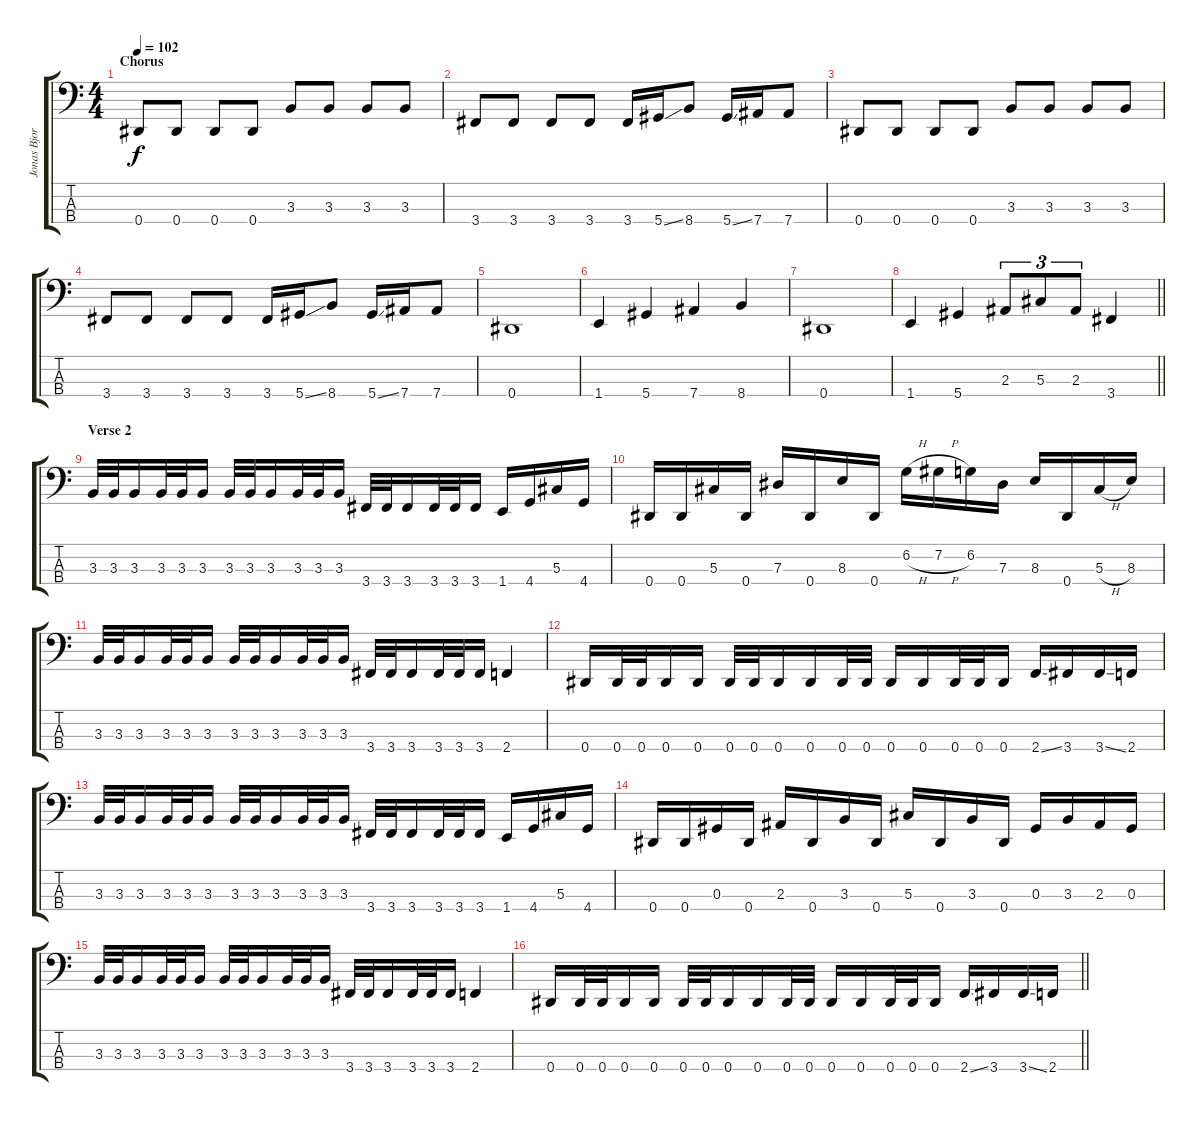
\track ("Jonas Bjorler" "Jonas Bjor") {instrument electricbassfinger}
\staff {score tabs}
\tuning (Gb2 Db2 Ab1 Eb1) {hide}
\ts (4 4)
\section ("" "Chorus")
\tempo 102
\clef f4
\ks c
0.4.8{dy f} 0.4.8 0.4.8 0.4.8 3.3.8 3.3.8 3.3.8 3.3.8 |
3.4.8 3.4.8 3.4.8 3.4.8 3.4.16 5.4{ss}.16 8.4.8 5.4{ss}.16 7.4.16 7.4.8 |
0.4.8 0.4.8 0.4.8 0.4.8 3.3.8 3.3.8 3.3.8 3.3.8 |
3.4.8 3.4.8 3.4.8 3.4.8 3.4.16 5.4{ss}.16 8.4.8 5.4{ss}.16 7.4.16 7.4.8 |
0.4.1 |
1.4.4 5.4.4 7.4.4 8.4.4 |
0.4.1 |
\barLineRight lightlight
1.4.4 5.4.4 2.3.8{tu (3 2)} 5.3.8{tu (3 2)} 2.3.8{tu (3 2)} 3.4.4 |
\section ("" "Verse 2")
3.3.32 3.3.32 3.3.16 3.3.32 3.3.32 3.3.16 3.3.32 3.3.32 3.3.16 3.3.32 3.3.32 3.3.16 3.4.32 3.4.32 3.4.16 3.4.32 3.4.32 3.4.16 1.4.16 4.4.16 5.3.16 4.4.16 |
0.4.16 0.4.16 5.3.16 0.4.16 7.3.16 0.4.16 8.3.16 0.4.16 6.2{h}.16 7.2{h}.16 6.2.16 7.3.16 8.3.16 0.4.16 5.3{h}.16 8.3.16 |
3.3.32 3.3.32 3.3.16 3.3.32 3.3.32 3.3.16 3.3.32 3.3.32 3.3.16 3.3.32 3.3.32 3.3.16 3.4.32 3.4.32 3.4.16 3.4.32 3.4.32 3.4.16 2.4.4 |
0.4.16 0.4.32 0.4.32 0.4.16 0.4.16 0.4.32 0.4.32 0.4.16 0.4.16 0.4.32 0.4.32 0.4.16 0.4.16 0.4.32 0.4.32 0.4.16 2.4{ss}.16 3.4.16 3.4{ss}.16 2.4.16 |
3.3.32 3.3.32 3.3.16 3.3.32 3.3.32 3.3.16 3.3.32 3.3.32 3.3.16 3.3.32 3.3.32 3.3.16 3.4.32 3.4.32 3.4.16 3.4.32 3.4.32 3.4.16 1.4.16 4.4.16 5.3.16 4.4.16 |
0.4.16 0.4.16 0.3.16 0.4.16 2.3.16 0.4.16 3.3.16 0.4.16 5.3.16 0.4.16 3.3.16 0.4.16 0.3.16 3.3.16 2.3.16 0.3.16 |
3.3.32 3.3.32 3.3.16 3.3.32 3.3.32 3.3.16 3.3.32 3.3.32 3.3.16 3.3.32 3.3.32 3.3.16 3.4.32 3.4.32 3.4.16 3.4.32 3.4.32 3.4.16 2.4.4 |
\barLineRight lightlight
0.4.16 0.4.32 0.4.32 0.4.16 0.4.16 0.4.32 0.4.32 0.4.16 0.4.16 0.4.32 0.4.32 0.4.16 0.4.16 0.4.32 0.4.32 0.4.16 2.4{ss}.16 3.4.16 3.4{ss}.16 2.4.16
